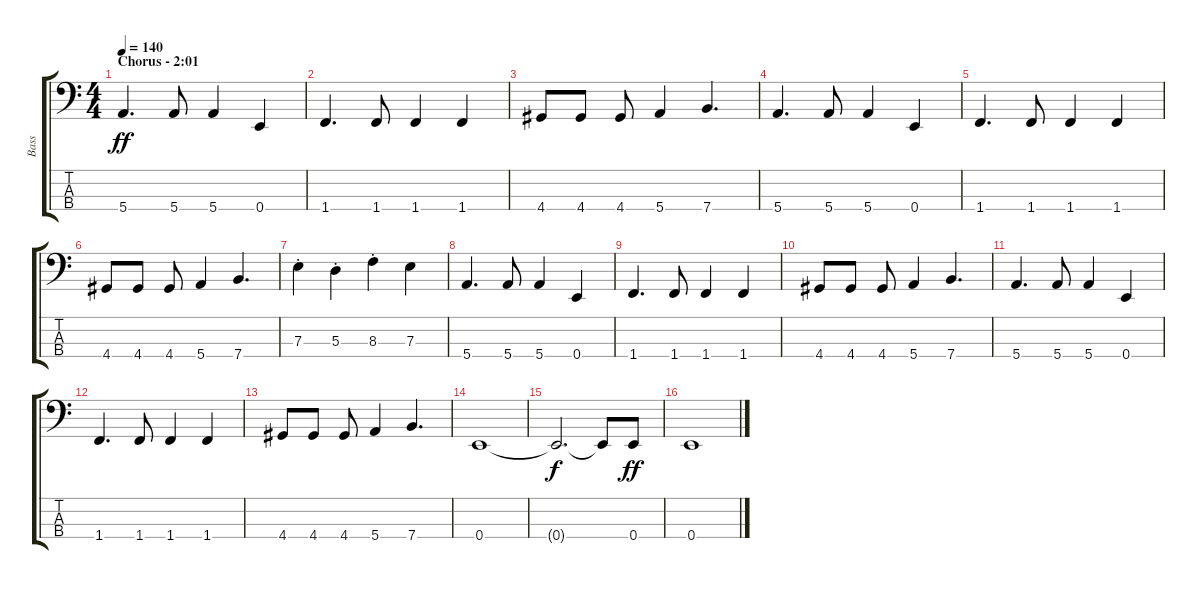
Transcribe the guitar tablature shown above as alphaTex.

\track ("Bass" "Bass") {instrument electricbassfinger}
\staff {score tabs}
\tuning (G2 D2 A1 E1) {hide}
\ts (4 4)
\section ("" "Chorus - 2:01")
\tempo 140
\clef f4
\ks c
5.4.4{d dy ff} 5.4.8 5.4.4 0.4.4 |
1.4.4{d} 1.4.8 1.4.4 1.4.4 |
4.4.8 4.4.8 4.4.8 5.4.4 7.4.4{d} |
5.4.4{d} 5.4.8 5.4.4 0.4.4 |
1.4.4{d} 1.4.8 1.4.4 1.4.4 |
4.4.8 4.4.8 4.4.8 5.4.4 7.4.4{d} |
7.3{st}.4 5.3{st}.4 8.3{st}.4 7.3.4 |
5.4.4{d} 5.4.8 5.4.4 0.4.4 |
1.4.4{d} 1.4.8 1.4.4 1.4.4 |
4.4.8 4.4.8 4.4.8 5.4.4 7.4.4{d} |
5.4.4{d} 5.4.8 5.4.4 0.4.4 |
1.4.4{d} 1.4.8 1.4.4 1.4.4 |
4.4.8 4.4.8 4.4.8 5.4.4 7.4.4{d} |
0.4.1 |
0.4{t}.2{d dy f} 0.4{t}.8 0.4.8{dy ff} |
0.4.1
